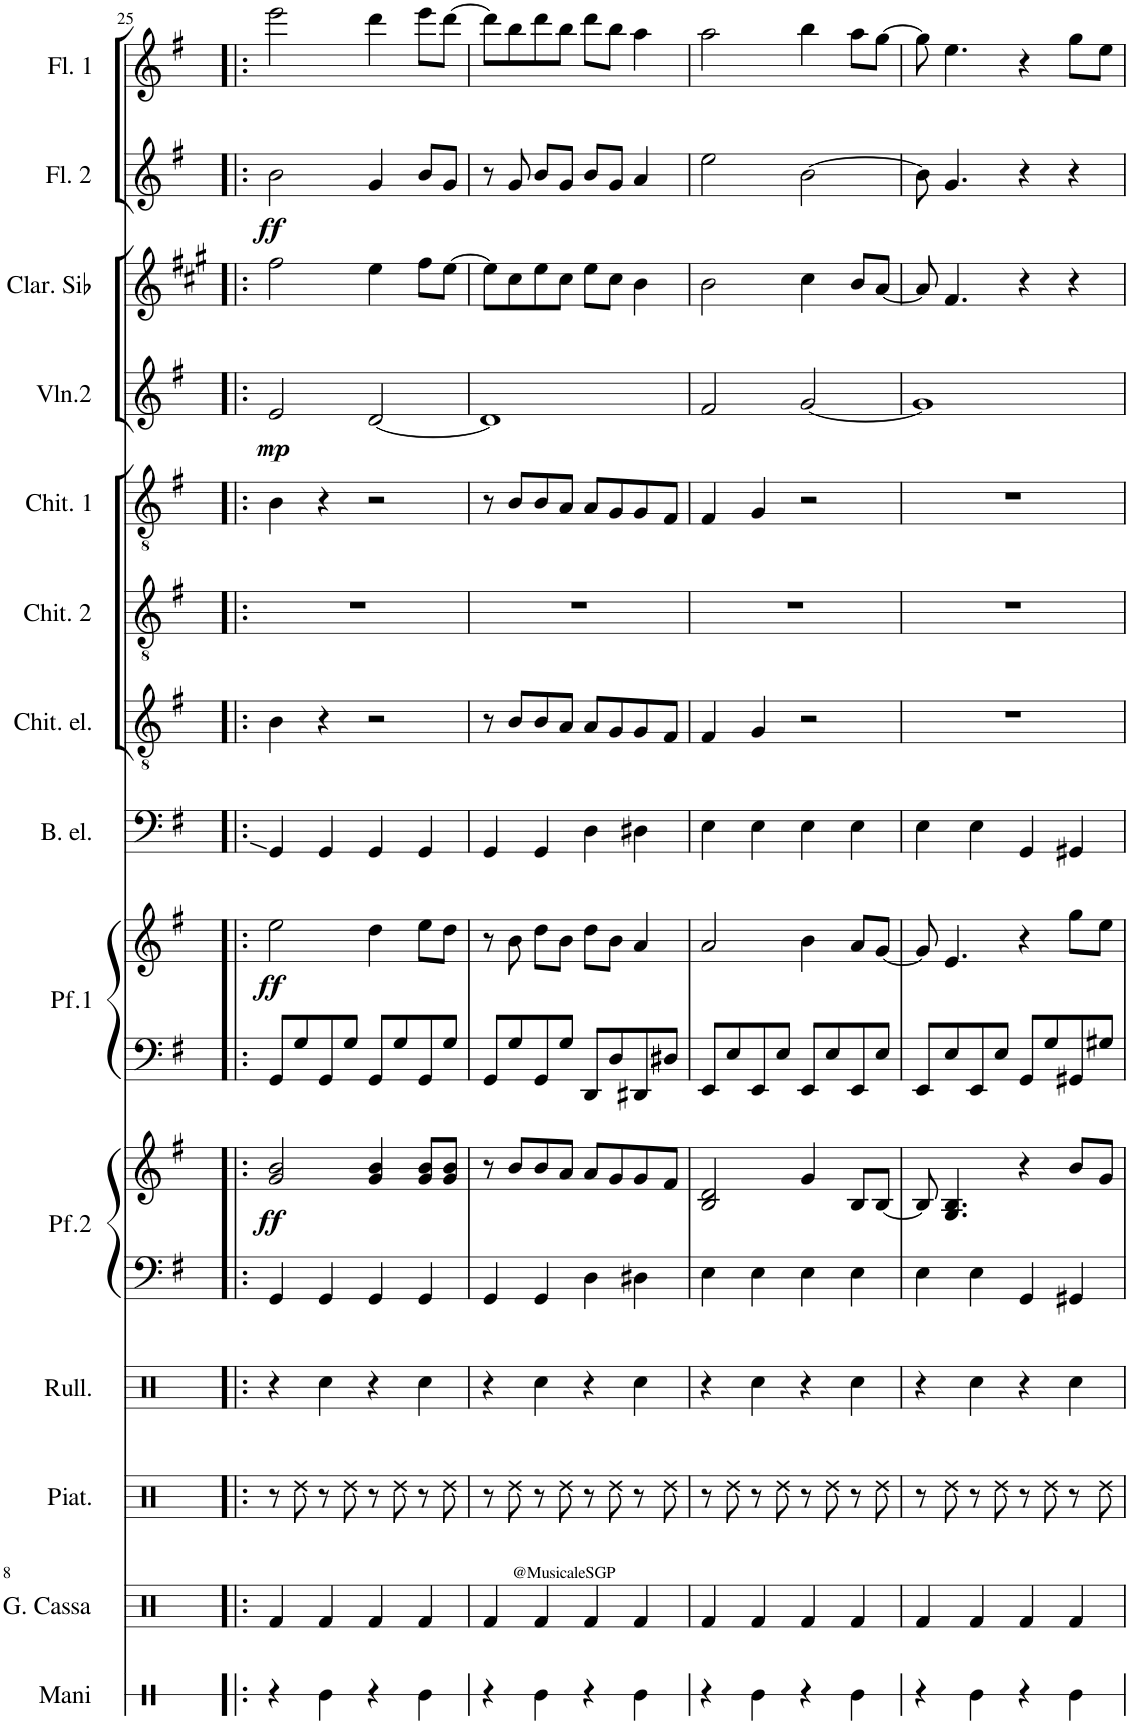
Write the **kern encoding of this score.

**kern	**kern	**kern	**kern	**kern	**kern	**dynam	**kern	**kern	**dynam	**kern	**kern	**kern	**kern	**kern	**dynam	**kern	**kern	**dynam	**kern
*part14	*part13	*part12	*part11	*part10	*part10	*part10	*part9	*part9	*part9	*part8	*part7	*part6	*part5	*part4	*part4	*part3	*part2	*part2	*part1
*staff16	*staff15	*staff14	*staff13	*staff12	*staff11	*staff11/12	*staff10	*staff9	*staff9/10	*staff8	*staff7	*staff6	*staff5	*staff4	*staff4	*staff3	*staff2	*staff2	*staff1
*I"Battito di mani	*I"Gran cassa	*I"Piatti	*I"Rullante	*I"Piano 2	*	*	*I"Piano 1	*	*	*I"Basso elettrico	*I"Chitarra elettrica	*I"Chitarra 2	*I"Chitarra 1	*I"Violino 2	*	*I"Clarinette en Sib	*I"Flauto 2	*	*I"Flauto 1
*I'Mani	*I'G. Cassa	*I'Piat.	*I'Rull.	*	*	*	*	*	*	*I'B. el.	*I'Chit. el.	*I'Chit. 2	*I'Chit. 1	*I'Vln.2	*	*I'Clar. Sib	*I'Fl. 2	*	*I'Fl. 1
!!LO:PB:g=z
*clefX	*clefX	*clefX	*clefX	*clefF4	*clefG2	*	*clefF4	*clefG2	*	*clefF4	*clefGv2	*clefGv2	*clefGv2	*clefG2	*	*clefG2	*clefG2	*	*clefG2
*	*	*	*	*	*	*	*	*	*	*Trd7c12	*	*	*	*	*	*Trd1c2	*	*	*
*k[]	*k[]	*k[]	*k[]	*k[f#]	*k[f#]	*	*k[f#]	*k[f#]	*	*k[f#]	*k[f#]	*k[f#]	*k[f#]	*k[f#]	*	*k[f#c#g#]	*k[f#]	*	*k[f#]
*M4/4	*M4/4	*M4/4	*M4/4	*M4/4	*M4/4	*	*M4/4	*M4/4	*	*M4/4	*M4/4	*M4/4	*M4/4	*M4/4	*	*M4/4	*M4/4	*	*M4/4
=25!|:	=25!|:	=25!|:	=25!|:	=25!|:	=25!|:	=25!|:	=25!|:	=25!|:	=25!|:	=25!|:	=25!|:	=25!|:	=25!|:	=25!|:	=25!|:	=25!|:	=25!|:	=25!|:	=25!|:
!	!	!	!	!	!	!LO:DY:b	!	!	!LO:DY:b	!	!	!	!	!	!LO:DY:b	!	!	!LO:DY:b	!
4r	4Rf/	8r	4r	4GG/	2g/ 2b/	ff	8GG/L	2ee\	ff	4GG/	4B\	1r	4B\	2e/	mp	2ff#\	2b\	ff	2eee\
.	.	8Rdd\	.	.	.	.	8G/	.	.	.	.	.	.	.	.	.	.	.	.
4Re\	4Rf/	8r	4Rcc\	4GG/	.	.	8GG/	.	.	4GG/	4r	.	4r	.	.	.	.	.	.
.	.	8Rdd\	.	.	.	.	8G/J	.	.	.	.	.	.	.	.	.	.	.	.
4r	4Rf/	8r	4r	4GG/	4g/ 4b/	.	8GG/L	4dd\	.	4GG/	2r	.	2r	[2d/	.	4ee\	4g/	.	4ddd\
.	.	8Rdd\	.	.	.	.	8G/	.	.	.	.	.	.	.	.	.	.	.	.
4Re\	4Rf/	8r	4Rcc\	4GG/	8g/ 8b/L	.	8GG/	8ee\L	.	4GG/	.	.	.	.	.	8ff#\L	8b/L	.	8eee\L
.	.	8Rdd\	.	.	8g/ 8b/J	.	8G/J	8dd\J	.	.	.	.	.	.	.	[8ee\J	8g/J	.	[8ddd\J
=26	=26	=26	=26	=26	=26	=26	=26	=26	=26	=26	=26	=26	=26	=26	=26	=26	=26	=26	=26
4r	4Rf/	8r	4r	4GG/	8r	.	8GG/L	8r	.	4GG/	8r	1r	8r	1d]	.	8ee\L]	8r	.	8ddd\L]
.	.	8Rdd\	.	.	8b/L	.	8G/	8b\	.	.	8B/L	.	8B/L	.	.	8cc#\	8g/	.	8bb\
4Re\	4Rf/	8r	4Rcc\	4GG/	8b/	.	8GG/	8dd\L	.	4GG/	8B/	.	8B/	.	.	8ee\	8b/L	.	8ddd\
.	.	8Rdd\	.	.	8a/J	.	8G/J	8b\J	.	.	8A/J	.	8A/J	.	.	8cc#\J	8g/J	.	8bb\J
4r	4Rf/	8r	4r	4D\	8a/L	.	8DD/L	8dd\L	.	4D\	8A/L	.	8A/L	.	.	8ee\L	8b/L	.	8ddd\L
.	.	8Rdd\	.	.	8g/	.	8D/	8b\J	.	.	8G/	.	8G/	.	.	8cc#\J	8g/J	.	8bb\J
4Re\	4Rf/	8r	4Rcc\	4D#X\	8g/	.	8DD#X/	4a/	.	4D#X\	8G/	.	8G/	.	.	4b\	4a/	.	4aa\
.	.	8Rdd\	.	.	8f#/J	.	8D#X/J	.	.	.	8F#/J	.	8F#/J	.	.	.	.	.	.
=27	=27	=27	=27	=27	=27	=27	=27	=27	=27	=27	=27	=27	=27	=27	=27	=27	=27	=27	=27
4r	4Rf/	8r	4r	4E\	2B/ 2d/	.	8EE/L	2a/	.	4E\	4F#/	1r	4F#/	2f#/	.	2b\	2ee\	.	2aa\
.	.	8Rdd\	.	.	.	.	8E/	.	.	.	.	.	.	.	.	.	.	.	.
4Re\	4Rf/	8r	4Rcc\	4E\	.	.	8EE/	.	.	4E\	4G/	.	4G/	.	.	.	.	.	.
.	.	8Rdd\	.	.	.	.	8E/J	.	.	.	.	.	.	.	.	.	.	.	.
4r	4Rf/	8r	4r	4E\	4g/	.	8EE/L	4b\	.	4E\	2r	.	2r	[2g/	.	4cc#\	[2b\	.	4bb\
.	.	8Rdd\	.	.	.	.	8E/	.	.	.	.	.	.	.	.	.	.	.	.
4Re\	4Rf/	8r	4Rcc\	4E\	8B/L	.	8EE/	8a/L	.	4E\	.	.	.	.	.	8b/L	.	.	8aa\L
.	.	8Rdd\	.	.	[8B/J	.	8E/J	[8g/J	.	.	.	.	.	.	.	[8a/J	.	.	[8gg\J
=28	=28	=28	=28	=28	=28	=28	=28	=28	=28	=28	=28	=28	=28	=28	=28	=28	=28	=28	=28
4r	4Rf/	8r	4r	4E\	8B/]	.	8EE/L	8g/]	.	4E\	1r	1r	1r	1g]	.	8a/]	8b\]	.	8gg\]
.	.	8Rdd\	.	.	4.G/ 4.B/	.	8E/	4.e/	.	.	.	.	.	.	.	4.f#/	4.g/	.	4.ee\
4Re\	4Rf/	8r	4Rcc\	4E\	.	.	8EE/	.	.	4E\	.	.	.	.	.	.	.	.	.
.	.	8Rdd\	.	.	.	.	8E/J	.	.	.	.	.	.	.	.	.	.	.	.
4r	4Rf/	8r	4r	4GG/	4r	.	8GG/L	4r	.	4GG/	.	.	.	.	.	4r	4r	.	4r
.	.	8Rdd\	.	.	.	.	8G/	.	.	.	.	.	.	.	.	.	.	.	.
4Re\	4Rf/	8r	4Rcc\	4GG#X/	8b/L	.	8GG#X/	8gg\L	.	4GG#X/	.	.	.	.	.	4r	4r	.	8gg\L
.	.	8Rdd\	.	.	8g/J	.	8G#X/J	8ee\J	.	.	.	.	.	.	.	.	.	.	8ee\J
=	=	=	=	=	=	=	=	=	=	=	=	=	=	=	=	=	=	=	=
*-	*-	*-	*-	*-	*-	*-	*-	*-	*-	*-	*-	*-	*-	*-	*-	*-	*-	*-	*-
